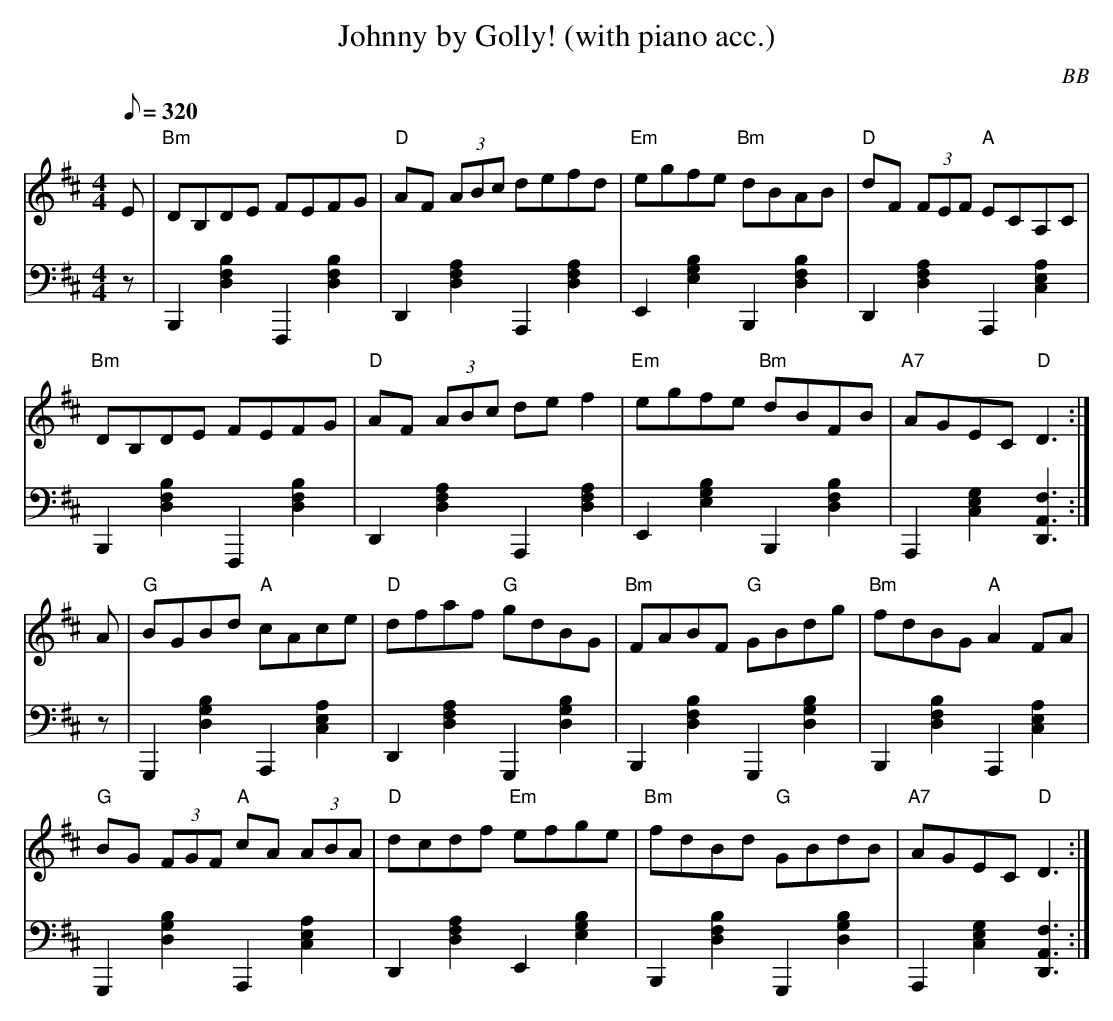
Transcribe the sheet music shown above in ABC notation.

X:1
T: Johnny by Golly! (with piano acc.)
C: BB
Q: 1/8=320
M: 4/4
L: 1/8
V: 1 program 1 110 %fiddle
V: 2 volume=70 clef=bass m=D program 1 01
K: D
[V:1] E|"Bm"DB,DE FEFG|"D"AF (3ABc defd|"Em"egfe "Bm"dBAB|"D"dF (3FEF "A"ECA,C|
[V:2] z|B,,2[F2B2D2]F,,2[F2D2B2]|D,2[A2D2F2]A,,2[A2D2F2]|E,2[E2B2G2]B,,2[F2B2D2]|\
D,2[A2D2F2]A,,2[A2C2E2]|
[V:1] "Bm"DB,DE FEFG|"D"AF (3ABc de f2|"Em"egfe "Bm"dBFB|"A7"AGEC "D"D3 :|
[V:2] B,,2[F2B2D2]F,,2[F2D2B2]|D,2[A2D2F2]A,,2[A2D2F2]|E,2[E2B2G2]B,,2[F2B2D2]|\
A,,2[G2C2E2][D,3F3A,3] :|
[V:1] A|"G"BGBd "A"cAce|"D"dfaf "G"gdBG|"Bm"FABF "G"GBdg|"Bm"fdBG "A"A2 FA|
[V:2] z|G,,2[G2B2D2]A,,2[A2C2E2]|D,2[A2D2F2]G,,2[G2B2D2]|B,,2[F2B2D2]G,,2[G2B2D2]|\
B,,2[F2B2D2]A,,2[A2C2E2]|
[V:1] "G"BG (3FGF "A"cA (3ABA|"D"dcdf "Em"efge|"Bm"fdBd "G"GBdB|"A7"AGEC "D"D3 :|
[V:2] G,,2[G2B2D2]A,,2[A2C2E2]|D,2[A2D2F2]E,2[E2B2G2]|B,,2[F2B2D2]G,,2[G2B2D2]|\
A,,2[G2C2E2][D,3F3A,3]:|
